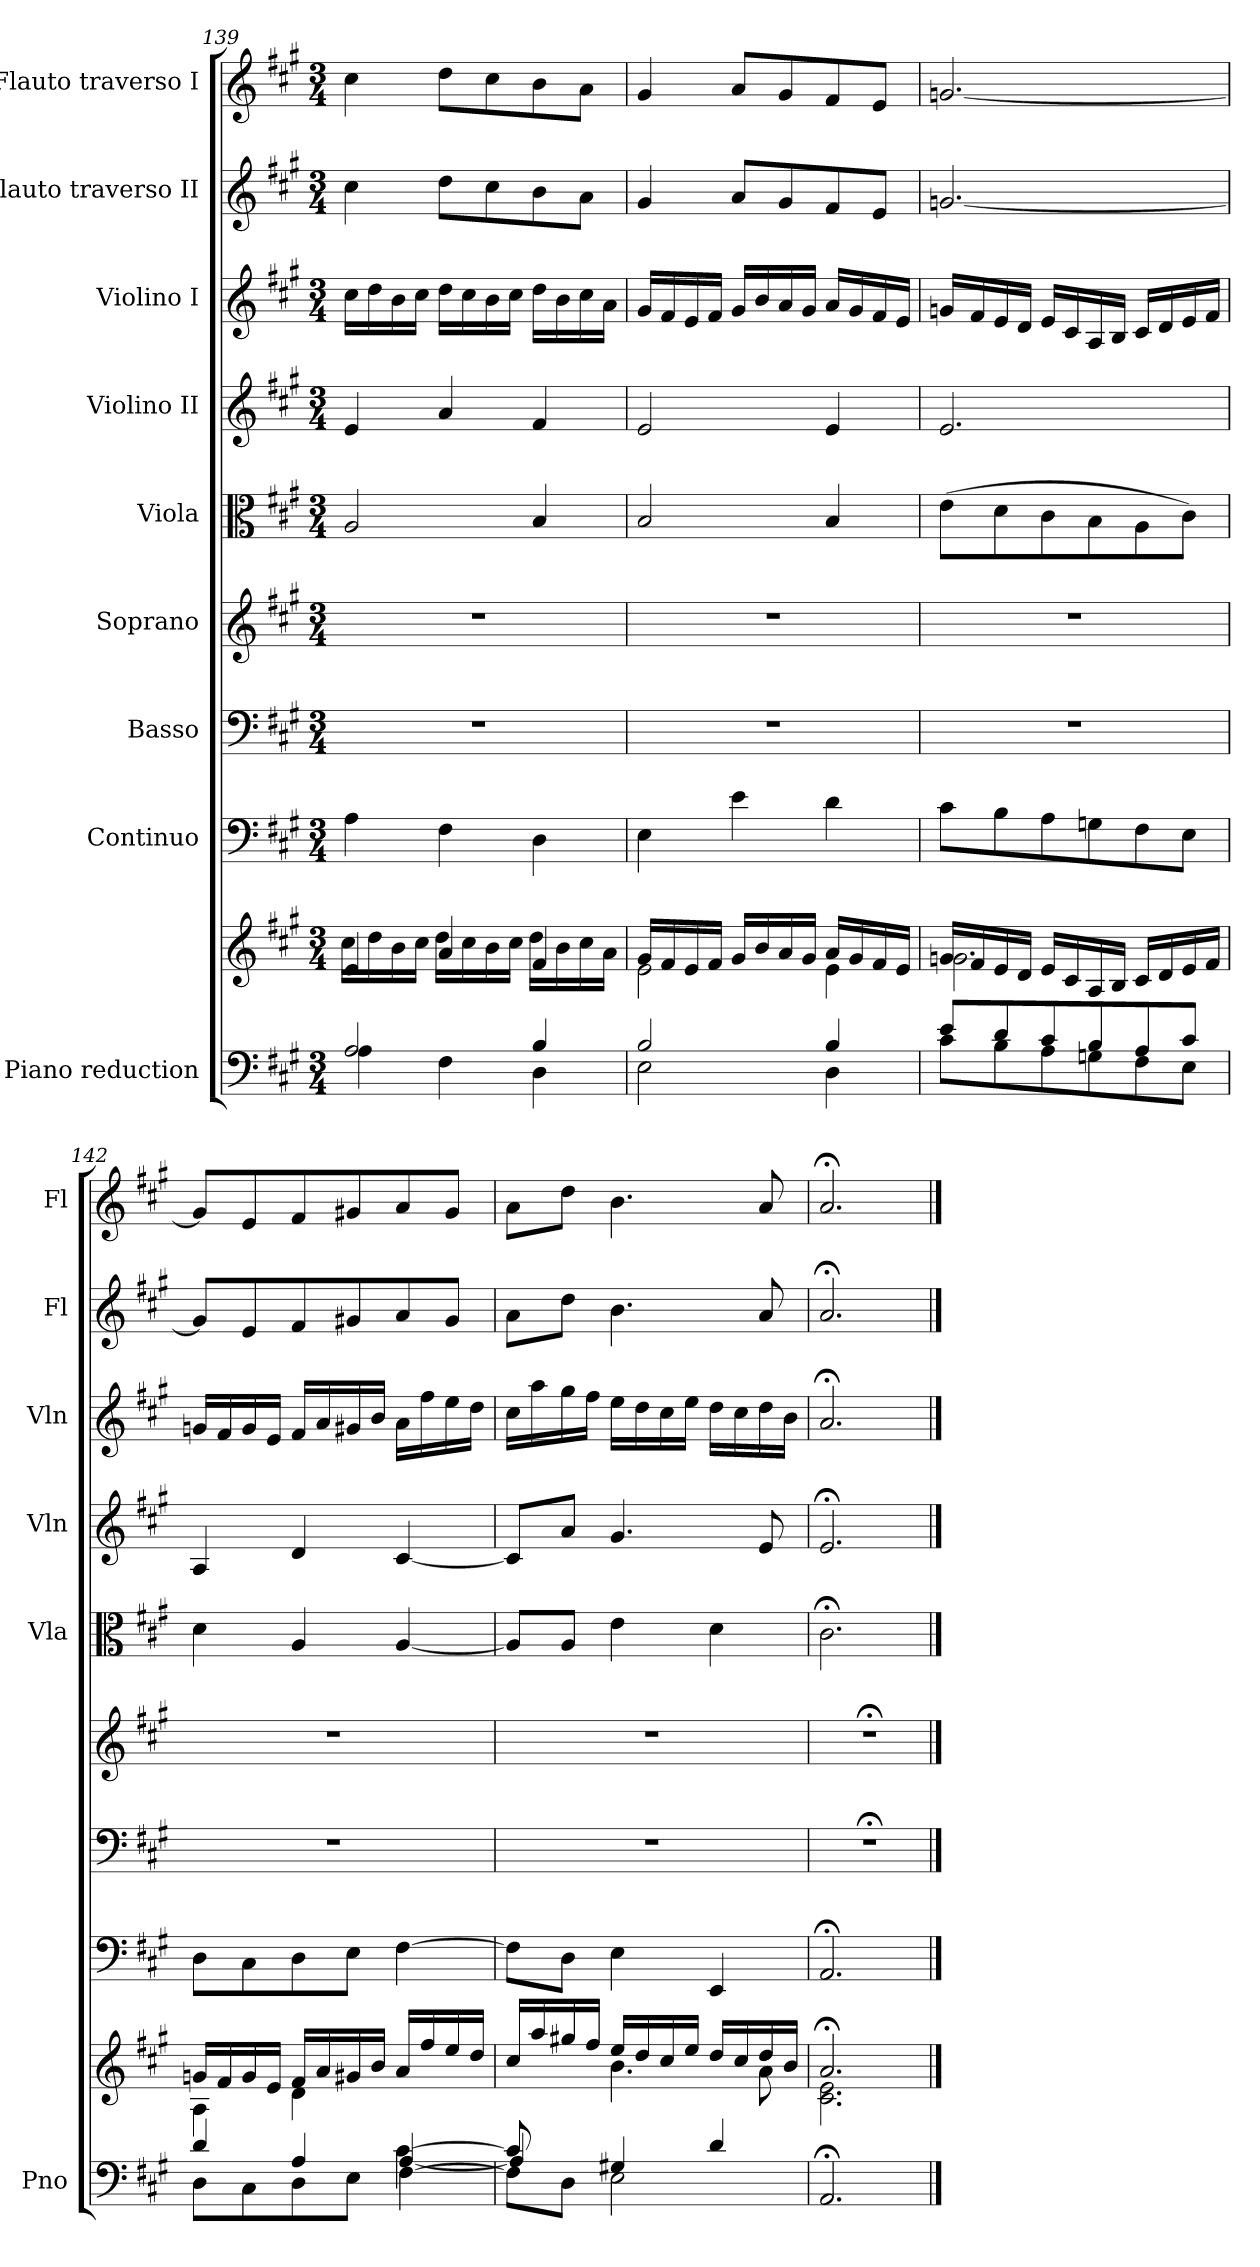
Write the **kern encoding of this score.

**kern	**kern	**kern	**kern	**kern	**kern	**kern	**kern	**kern	**kern
*part9	*part9	*part8	*part7	*part6	*part5	*part4	*part3	*part2	*part1
*staff10	*staff9	*staff8	*staff7	*staff6	*staff5	*staff4	*staff3	*staff2	*staff1
*I"Piano reduction	*	*I"Continuo	*I"Basso	*I"Soprano	*I"Viola	*I"Violino II	*I"Violino I	*I"Flauto traverso II	*I"Flauto traverso I
*I'Pno	*	*	*	*	*I'Vla	*I'Vln	*I'Vln	*I'Fl	*I'Fl
*clefF4	*clefG2	*clefF4	*clefF4	*clefG2	*clefC3	*clefG2	*clefG2	*clefG2	*clefG2
*k[f#c#g#]	*k[f#c#g#]	*k[f#c#g#]	*k[f#c#g#]	*k[f#c#g#]	*k[f#c#g#]	*k[f#c#g#]	*k[f#c#g#]	*k[f#c#g#]	*k[f#c#g#]
*M3/4	*M3/4	*M3/4	*M3/4	*M3/4	*M3/4	*M3/4	*M3/4	*M3/4	*M3/4
=139	=139	=139	=139	=139	=139	=139	=139	=139	=139
*^	*^	*	*	*	*	*	*	*	*
2A/	4A\	4e/	16cc#\LL	4A\	2.r	2.r	2A/	4e/	16cc#\LL	4cc#\	4cc#\
.	.	.	16dd\	.	.	.	.	.	16dd\	.	.
.	.	.	16b\	.	.	.	.	.	16b\	.	.
.	.	.	16cc#\JJ	.	.	.	.	.	16cc#\JJ	.	.
.	4F#\	4a/	16dd\LL	4F#\	.	.	.	4a/	16dd\LL	8dd\L	8dd\L
.	.	.	16cc#\	.	.	.	.	.	16cc#\	.	.
.	.	.	16b\	.	.	.	.	.	16b\	8cc#\	8cc#\
.	.	.	16cc#\JJ	.	.	.	.	.	16cc#\JJ	.	.
4B/	4D\	4f#/	16dd\LL	4D\	.	.	4B/	4f#/	16dd\LL	8b\	8b\
.	.	.	16b\	.	.	.	.	.	16b\	.	.
.	.	.	16cc#\	.	.	.	.	.	16cc#\	8a\J	8a\J
.	.	.	16a\JJ	.	.	.	.	.	16a\JJ	.	.
=140	=140	=140	=140	=140	=140	=140	=140	=140	=140	=140	=140
2B/	2E\	16g#/LL	2e\	4E\	2.r	2.r	2B/	2e/	16g#/LL	4g#/	4g#/
.	.	16f#/	.	.	.	.	.	.	16f#/	.	.
.	.	16e/	.	.	.	.	.	.	16e/	.	.
.	.	16f#/JJ	.	.	.	.	.	.	16f#/JJ	.	.
.	.	16g#/LL	.	4e\	.	.	.	.	16g#/LL	8a/L	8a/L
.	.	16b/	.	.	.	.	.	.	16b/	.	.
.	.	16a/	.	.	.	.	.	.	16a/	8g#/	8g#/
.	.	16g#/JJ	.	.	.	.	.	.	16g#/JJ	.	.
4B/	4D\	16a/LL	4e\	4d\	.	.	4B/	4e/	16a/LL	8f#/	8f#/
.	.	16g#/	.	.	.	.	.	.	16g#/	.	.
.	.	16f#/	.	.	.	.	.	.	16f#/	8e/J	8e/J
.	.	16e/JJ	.	.	.	.	.	.	16e/JJ	.	.
=141	=141	=141	=141	=141	=141	=141	=141	=141	=141	=141	=141
8e/L	8c#\L	16gn/LL	2.g\	8c#\L	2.r	2.r	(8e\L	2.e/	16gn/LL	[2.gn/	[2.gn/
.	.	16f#/	.	.	.	.	.	.	16f#/	.	.
8d/	8B\	16e/	.	8B\	.	.	8d\	.	16e/	.	.
.	.	16d/JJ	.	.	.	.	.	.	16d/JJ	.	.
8c#/	8A\	16e/LL	.	8A\	.	.	8c#\	.	16e/LL	.	.
.	.	16c#/	.	.	.	.	.	.	16c#/	.	.
8B/	8Gn\	16A/	.	8Gn\	.	.	8B\	.	16A/	.	.
.	.	16B/JJ	.	.	.	.	.	.	16B/JJ	.	.
8A/	8F#\	16c#/LL	.	8F#\	.	.	8A\	.	16c#/LL	.	.
.	.	16d/	.	.	.	.	.	.	16d/	.	.
8c#/J	8E\J	16e/	.	8E\J	.	.	8c#\J)	.	16e/	.	.
.	.	16f#/JJ	.	.	.	.	.	.	16f#/JJ	.	.
!!LO:PB:g=z
=142	=142	=142	=142	=142	=142	=142	=142	=142	=142	=142	=142
*	*^	*	*	*	*	*	*	*	*	*	*
2ryy	4d/	8D\L	16gn/LL	4A\	8D\L	2.r	2.r	4d\	4A/	16gn/LL	8g/L]	8g/L]
.	.	.	16f#/	.	.	.	.	.	.	16f#/	.	.
.	.	8C#\	16g/	.	8C#\	.	.	.	.	16g/	8e/	8e/
.	.	.	16e/JJ	.	.	.	.	.	.	16e/JJ	.	.
.	4A/	8D\	16f#/LL	4d\	8D\	.	.	4A/	4d/	16f#/LL	8f#/	8f#/
.	.	.	16a/	.	.	.	.	.	.	16a/	.	.
.	.	8E\J	16g#X/	.	8E\J	.	.	.	.	16g#X/	8g#X/	8g#X/
.	.	.	16b/JJ	.	.	.	.	.	.	16b/JJ	.	.
[4c#\	[4A/	[4F#\	16a/LL	4ryy	[4F#\	.	.	[4A/	[4c#/	16a\LL	8a/	8a/
.	.	.	16ff#/	.	.	.	.	.	.	16ff#\	.	.
.	.	.	16ee/	.	.	.	.	.	.	16ee\	8g#/J	8g#/J
.	.	.	16dd/JJ	.	.	.	.	.	.	16dd\JJ	.	.
=143	=143	=143	=143	=143	=143	=143	=143	=143	=143	=143	=143	=143
8c#/L]	4A/]	8F#\L]	16cc#/LL	8ryy	8F#\L]	2.r	2.r	8A/L]	8c#/L]	16cc#\LL	8a\L	8a\L
.	.	.	16aa/	.	.	.	.	.	.	16aa\	.	.
2ryy	.	8D\J	16gg#X/	8dd\J	8D\J	.	.	8A/J	8a/J	16gg#\	8dd\J	8dd\J
.	.	.	16ff#/JJ	.	.	.	.	.	.	16ff#\JJ	.	.
.	4G#X/	2E\	16ee/LL	4.b\	4E\	.	.	4e\	4.g#/	16ee\LL	4.b\	4.b\
.	.	.	16dd/	.	.	.	.	.	.	16dd\	.	.
.	.	.	16cc#/	.	.	.	.	.	.	16cc#\	.	.
.	.	.	16ee/JJ	.	.	.	.	.	.	16ee\JJ	.	.
.	4d/	.	16dd/LL	.	4EE/	.	.	4d\	.	16dd\LL	.	.
.	.	.	16cc#/	.	.	.	.	.	.	16cc#\	.	.
8ryy	.	.	16dd/	8a\	.	.	.	.	8e/	16dd\	8a/	8a/
.	.	.	16b/JJ	.	.	.	.	.	.	16b\JJ	.	.
*v	*v	*v	*	*	*	*	*	*	*	*	*	*
=144	=144	=144	=144	=144	=144	=144	=144	=144	=144	=144
2.AA;</	2.a;</	2.c#\ 2.e\	2.AA;</	2.r;<	2.r;<	2.c#;<\	2.e;</	2.a;</	2.a;</	2.a;</
*	*v	*v	*	*	*	*	*	*	*	*
==	==	==	==	==	==	==	==	==	==
*-	*-	*-	*-	*-	*-	*-	*-	*-	*-
